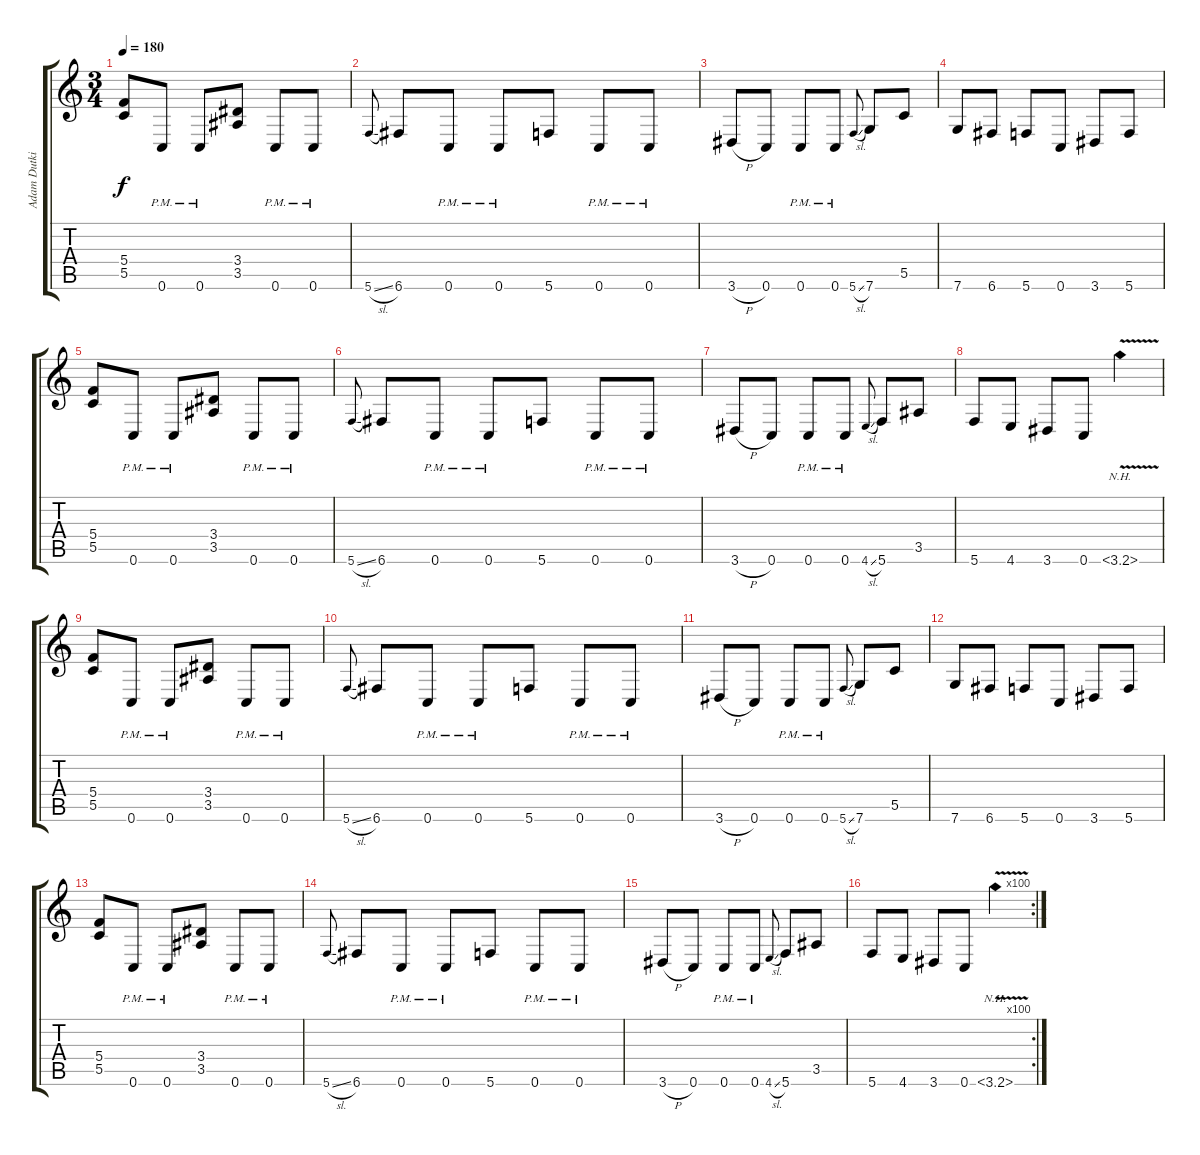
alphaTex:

\track ("Adam Dutkiewicz" "Adam Dutki") {instrument distortionguitar}
\staff {score tabs}
\tuning (D4 A3 F3 C3 G2 C2) {hide}
\ts (3 4)
\tempo 180
\clef g2
\ks c
(5.4 5.5).8{dy f} 0.6{pm}.8 0.6{pm}.8 (3.4 3.5).8 0.6{pm}.8 0.6{pm}.8 |
5.6{sl}.8{gr onbeat} 6.6.8 0.6{pm}.8 0.6{pm}.8 5.6.8 0.6{pm}.8 0.6{pm}.8 |
3.6{h}.8 0.6.8 0.6{pm}.8 0.6{pm}.8 5.6{sl}.8{gr onbeat} 7.6.8 5.5.8 |
7.6.8 6.6.8 5.6.8 0.6.8 3.6.8 5.6.8 |
(5.4 5.5).8 0.6{pm}.8 0.6{pm}.8 (3.4 3.5).8 0.6{pm}.8 0.6{pm}.8 |
5.6{sl}.8{gr onbeat} 6.6.8 0.6{pm}.8 0.6{pm}.8 5.6.8 0.6{pm}.8 0.6{pm}.8 |
3.6{h}.8 0.6.8 0.6{pm}.8 0.6{pm}.8 4.6{sl}.8{gr onbeat} 5.6.8 3.5.8 |
5.6.8 4.6.8 3.6.8 0.6.8 3.6{nh v}.4 |
(5.4 5.5).8 0.6{pm}.8 0.6{pm}.8 (3.4 3.5).8 0.6{pm}.8 0.6{pm}.8 |
5.6{sl}.8{gr onbeat} 6.6.8 0.6{pm}.8 0.6{pm}.8 5.6.8 0.6{pm}.8 0.6{pm}.8 |
3.6{h}.8 0.6.8 0.6{pm}.8 0.6{pm}.8 5.6{sl}.8{gr onbeat} 7.6.8 5.5.8 |
7.6.8 6.6.8 5.6.8 0.6.8 3.6.8 5.6.8 |
(5.4 5.5).8 0.6{pm}.8 0.6{pm}.8 (3.4 3.5).8 0.6{pm}.8 0.6{pm}.8 |
5.6{sl}.8{gr onbeat} 6.6.8 0.6{pm}.8 0.6{pm}.8 5.6.8 0.6{pm}.8 0.6{pm}.8 |
3.6{h}.8 0.6.8 0.6{pm}.8 0.6{pm}.8 4.6{sl}.8{gr onbeat} 5.6.8 3.5.8 |
\rc 100
5.6.8 4.6.8 3.6.8 0.6.8 3.6{nh v}.4
